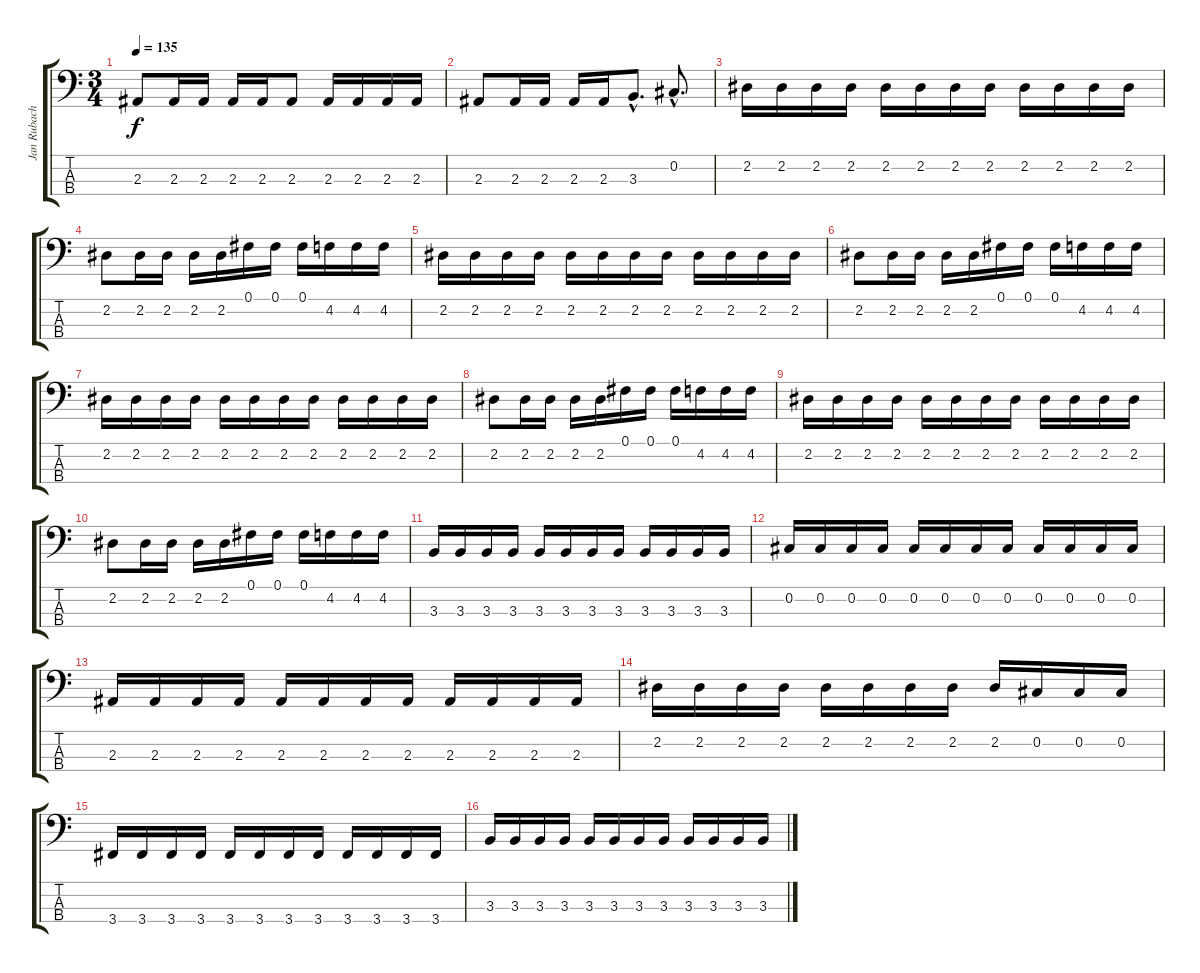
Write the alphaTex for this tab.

\track ("Jan Rubach" "Jan Rubach") {instrument electricbasspick}
\staff {score tabs}
\tuning (Gb2 Db2 Ab1 Eb1) {hide}
\ts (3 4)
\tempo 135
\clef f4
\ks c
2.3.8{dy f} 2.3.16 2.3.16 2.3.16 2.3.16 2.3.8 2.3.16 2.3.16 2.3.16 2.3.16 |
2.3.8 2.3.16 2.3.16 2.3.16 2.3.16 3.3{hac}.8{d} 0.2{hac}.8{d} |
2.2.16 2.2.16 2.2.16 2.2.16 2.2.16 2.2.16 2.2.16 2.2.16 2.2.16 2.2.16 2.2.16 2.2.16 |
2.2.8 2.2.16 2.2.16 2.2.16 2.2.16 0.1.16 0.1.16 0.1.16 4.2.16 4.2.16 4.2.16 |
2.2.16 2.2.16 2.2.16 2.2.16 2.2.16 2.2.16 2.2.16 2.2.16 2.2.16 2.2.16 2.2.16 2.2.16 |
2.2.8 2.2.16 2.2.16 2.2.16 2.2.16 0.1.16 0.1.16 0.1.16 4.2.16 4.2.16 4.2.16 |
2.2.16 2.2.16 2.2.16 2.2.16 2.2.16 2.2.16 2.2.16 2.2.16 2.2.16 2.2.16 2.2.16 2.2.16 |
2.2.8 2.2.16 2.2.16 2.2.16 2.2.16 0.1.16 0.1.16 0.1.16 4.2.16 4.2.16 4.2.16 |
2.2.16 2.2.16 2.2.16 2.2.16 2.2.16 2.2.16 2.2.16 2.2.16 2.2.16 2.2.16 2.2.16 2.2.16 |
2.2.8 2.2.16 2.2.16 2.2.16 2.2.16 0.1.16 0.1.16 0.1.16 4.2.16 4.2.16 4.2.16 |
3.3.16 3.3.16 3.3.16 3.3.16 3.3.16 3.3.16 3.3.16 3.3.16 3.3.16 3.3.16 3.3.16 3.3.16 |
0.2.16 0.2.16 0.2.16 0.2.16 0.2.16 0.2.16 0.2.16 0.2.16 0.2.16 0.2.16 0.2.16 0.2.16 |
2.3.16 2.3.16 2.3.16 2.3.16 2.3.16 2.3.16 2.3.16 2.3.16 2.3.16 2.3.16 2.3.16 2.3.16 |
2.2.16 2.2.16 2.2.16 2.2.16 2.2.16 2.2.16 2.2.16 2.2.16 2.2.16 0.2.16 0.2.16 0.2.16 |
3.4.16 3.4.16 3.4.16 3.4.16 3.4.16 3.4.16 3.4.16 3.4.16 3.4.16 3.4.16 3.4.16 3.4.16 |
3.3.16 3.3.16 3.3.16 3.3.16 3.3.16 3.3.16 3.3.16 3.3.16 3.3.16 3.3.16 3.3.16 3.3.16
